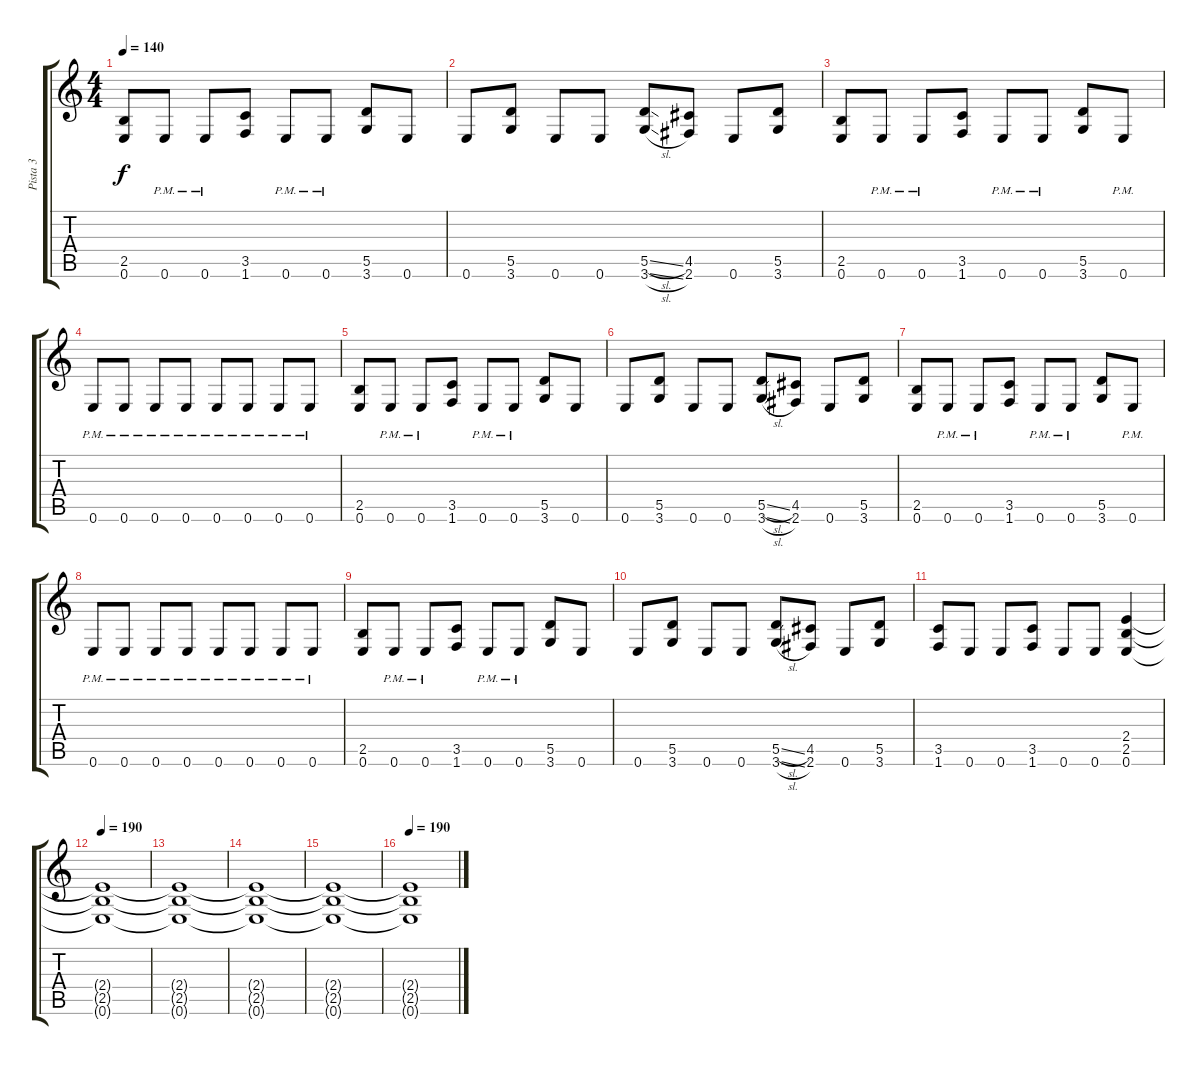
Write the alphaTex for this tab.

\track ("Pista 3" "Pista 3") {instrument distortionguitar}
\staff {score tabs}
\tuning (E4 B3 G3 D3 A2 E2) {hide}
\ts (4 4)
\tempo 140
\clef g2
\ks c
(2.5 0.6).8{dy f} 0.6{pm}.8 0.6{pm}.8 (3.5 1.6).8 0.6{pm}.8 0.6{pm}.8 (5.5 3.6).8 0.6.8 |
0.6.8 (5.5 3.6).8 0.6.8 0.6.8 (5.5{sl} 3.6{sl}).8 (4.5 2.6).8 0.6.8 (5.5 3.6).8 |
(2.5 0.6).8 0.6{pm}.8 0.6{pm}.8 (3.5 1.6).8 0.6{pm}.8 0.6{pm}.8 (5.5 3.6).8 0.6{pm}.8 |
0.6{pm}.8 0.6{pm}.8 0.6{pm}.8 0.6{pm}.8 0.6{pm}.8 0.6{pm}.8 0.6{pm}.8 0.6{pm}.8 |
(2.5 0.6).8 0.6{pm}.8 0.6{pm}.8 (3.5 1.6).8 0.6{pm}.8 0.6{pm}.8 (5.5 3.6).8 0.6.8 |
0.6.8 (5.5 3.6).8 0.6.8 0.6.8 (5.5{sl} 3.6{sl}).8 (4.5 2.6).8 0.6.8 (5.5 3.6).8 |
(2.5 0.6).8 0.6{pm}.8 0.6{pm}.8 (3.5 1.6).8 0.6{pm}.8 0.6{pm}.8 (5.5 3.6).8 0.6{pm}.8 |
0.6{pm}.8 0.6{pm}.8 0.6{pm}.8 0.6{pm}.8 0.6{pm}.8 0.6{pm}.8 0.6{pm}.8 0.6{pm}.8 |
(2.5 0.6).8 0.6{pm}.8 0.6{pm}.8 (3.5 1.6).8 0.6{pm}.8 0.6{pm}.8 (5.5 3.6).8 0.6.8 |
0.6.8 (5.5 3.6).8 0.6.8 0.6.8 (5.5{sl} 3.6{sl}).8 (4.5 2.6).8 0.6.8 (5.5 3.6).8 |
(3.5 1.6).8 0.6.8 0.6.8 (3.5 1.6).8 0.6.8 0.6.8 (2.4 2.5 0.6).4 |
\tempo 190
(2.4{t} 2.5{t} 0.6{t}).1 |
(2.4{t} 2.5{t} 0.6{t}).1 |
(2.4{t} 2.5{t} 0.6{t}).1 |
(2.4{t} 2.5{t} 0.6{t}).1 |
\tempo 190
(2.4{t} 2.5{t} 0.6{t}).1
